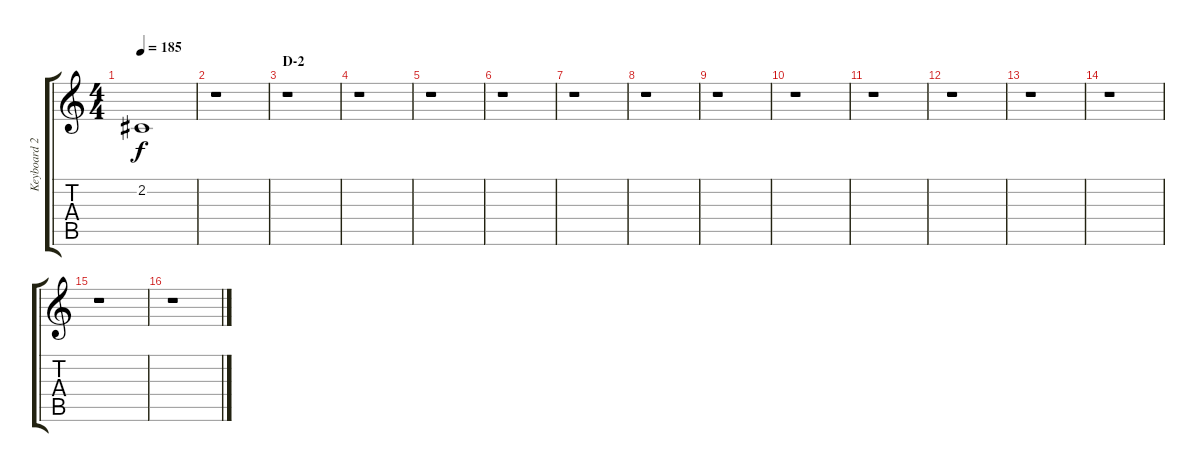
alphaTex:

\track ("Keyboard 2" "Keyboard 2") {instrument pad2warm}
\staff {score tabs}
\tuning (E4 B3 G3 D3 A2 E2) {hide}
\ts (4 4)
\tempo 185
\clef g2
\ks c
2.2.1{dy f} |
r.1 |
\section ("" "D-2")
r.1 |
r.1 |
r.1 |
r.1 |
r.1 |
r.1 |
r.1 |
r.1 |
r.1 |
r.1 |
r.1 |
r.1 |
r.1 |
r.1
